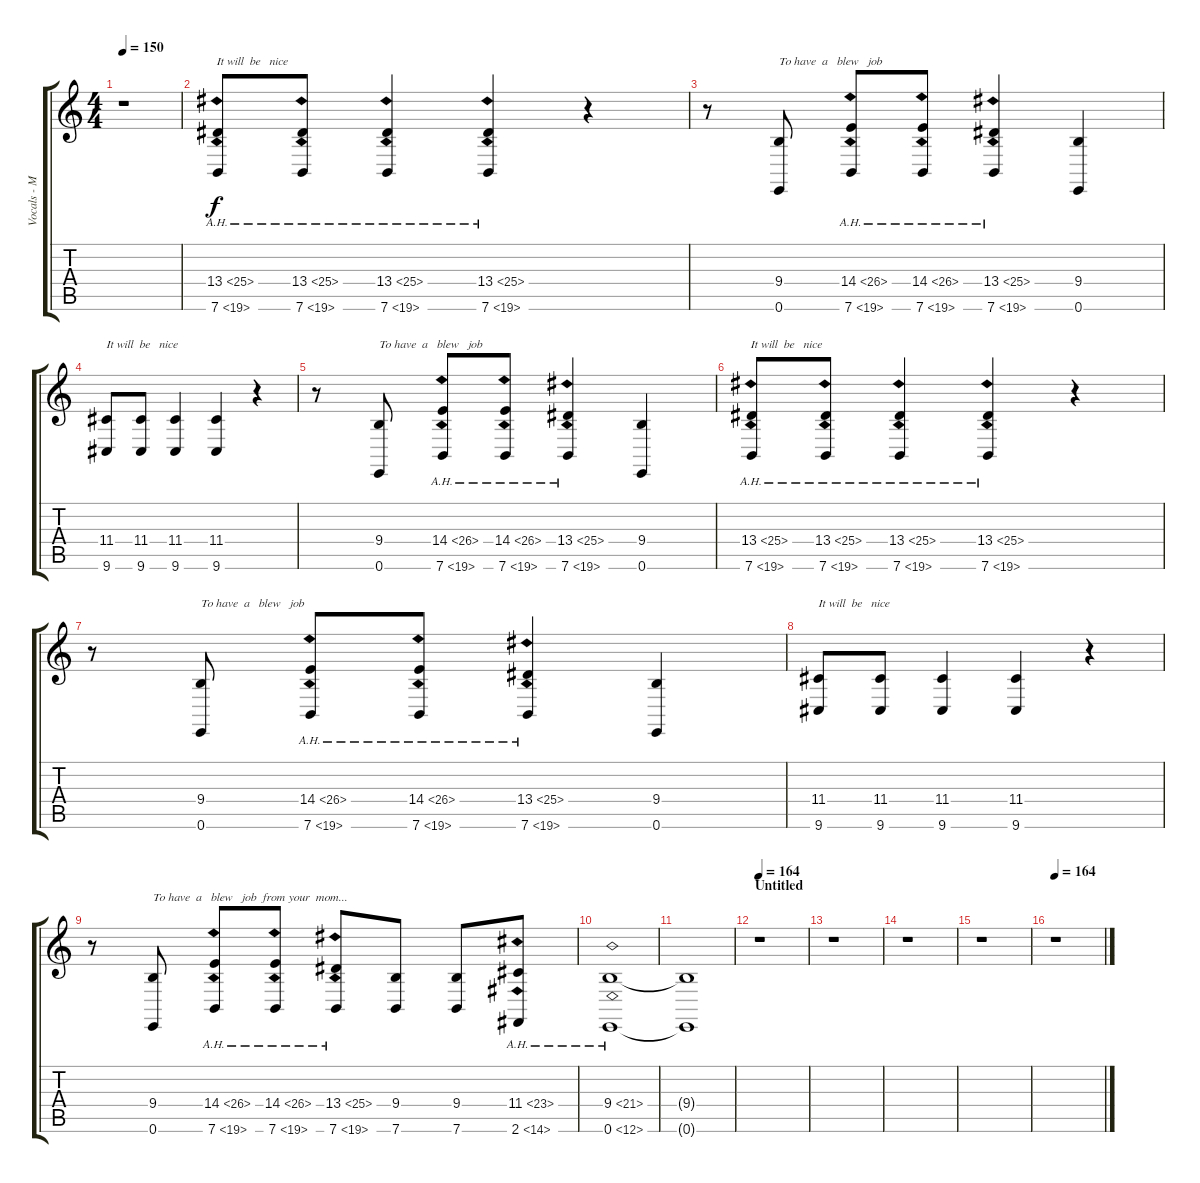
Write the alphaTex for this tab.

\track ("Vocals - Mark " "Vocals - M") {instrument sopranosax}
\staff {score tabs}
\tuning (E4 B3 G3 D3 A2 E2) {hide}
\ts (4 4)
\tempo 150
\clef g2
\ks c
r.1{dy f} |
(13.4{ah 12} 7.6{ah 12}).8{txt "It will  be   nice"} (13.4{ah 12} 7.6{ah 12}).8 (13.4{ah 12} 7.6{ah 12}).4 (13.4{ah 12} 7.6{ah 12}).4 r.4 |
r.8 (9.4 0.6).8{txt "To have  a   blew   job"} (14.4{ah 12} 7.6{ah 12}).8 (14.4{ah 12} 7.6{ah 12}).8 (13.4{ah 12} 7.6{ah 12}).4 (9.4 0.6).4 |
(11.4 9.6).8{txt "It will  be   nice"} (11.4 9.6).8 (11.4 9.6).4 (11.4 9.6).4 r.4 |
r.8 (9.4 0.6).8{txt "To have  a   blew   job"} (14.4{ah 12} 7.6{ah 12}).8 (14.4{ah 12} 7.6{ah 12}).8 (13.4{ah 12} 7.6{ah 12}).4 (9.4 0.6).4 |
(13.4{ah 12} 7.6{ah 12}).8{txt "It will  be   nice"} (13.4{ah 12} 7.6{ah 12}).8 (13.4{ah 12} 7.6{ah 12}).4 (13.4{ah 12} 7.6{ah 12}).4 r.4 |
r.8 (9.4 0.6).8{txt "To have  a   blew   job"} (14.4{ah 12} 7.6{ah 12}).8 (14.4{ah 12} 7.6{ah 12}).8 (13.4{ah 12} 7.6{ah 12}).4 (9.4 0.6).4 |
(11.4 9.6).8{txt "It will  be   nice"} (11.4 9.6).8 (11.4 9.6).4 (11.4 9.6).4 r.4 |
r.8 (9.4 0.6).8{txt "To have  a   blew   job  from your  mom..."} (14.4{ah 12} 7.6{ah 12}).8 (14.4{ah 12} 7.6{ah 12}).8 (13.4{ah 12} 7.6{ah 12}).8 (9.4 7.6).8 (9.4 7.6).8 (11.4{ah 12} 2.6{ah 12}).8 |
(9.4{ah 12} 0.6{ah 12}).1 |
(9.4{t} 0.6{t}).1 |
\section ("" "Untitled")
\tempo 164
r.1 |
r.1 |
r.1 |
r.1 |
\tempo 164
r.1
